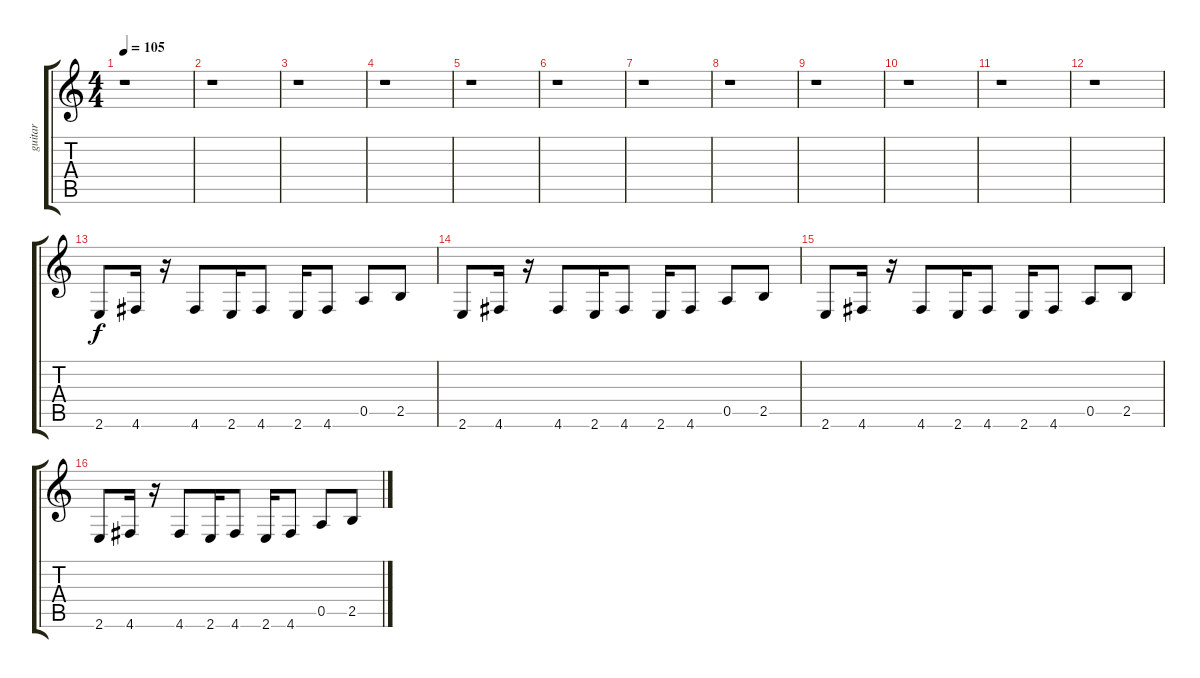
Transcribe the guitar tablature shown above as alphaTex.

\track ("guitar" "guitar") {instrument overdrivenguitar}
\staff {score tabs}
\tuning (E4 B3 G3 D3 A2 D2) {hide}
\ts (4 4)
\tempo 105
\clef g2
\ks c
r.1{dy f} |
r.1 |
r.1 |
r.1 |
r.1 |
r.1 |
r.1 |
r.1 |
r.1 |
r.1 |
r.1 |
r.1 |
2.6.8 4.6.16 r.16 4.6.8 2.6.16 4.6.8 2.6.16 4.6.8 0.5.8 2.5.8 |
2.6.8 4.6.16 r.16 4.6.8 2.6.16 4.6.8 2.6.16 4.6.8 0.5.8 2.5.8 |
2.6.8 4.6.16 r.16 4.6.8 2.6.16 4.6.8 2.6.16 4.6.8 0.5.8 2.5.8 |
2.6.8 4.6.16 r.16 4.6.8 2.6.16 4.6.8 2.6.16 4.6.8 0.5.8 2.5.8
